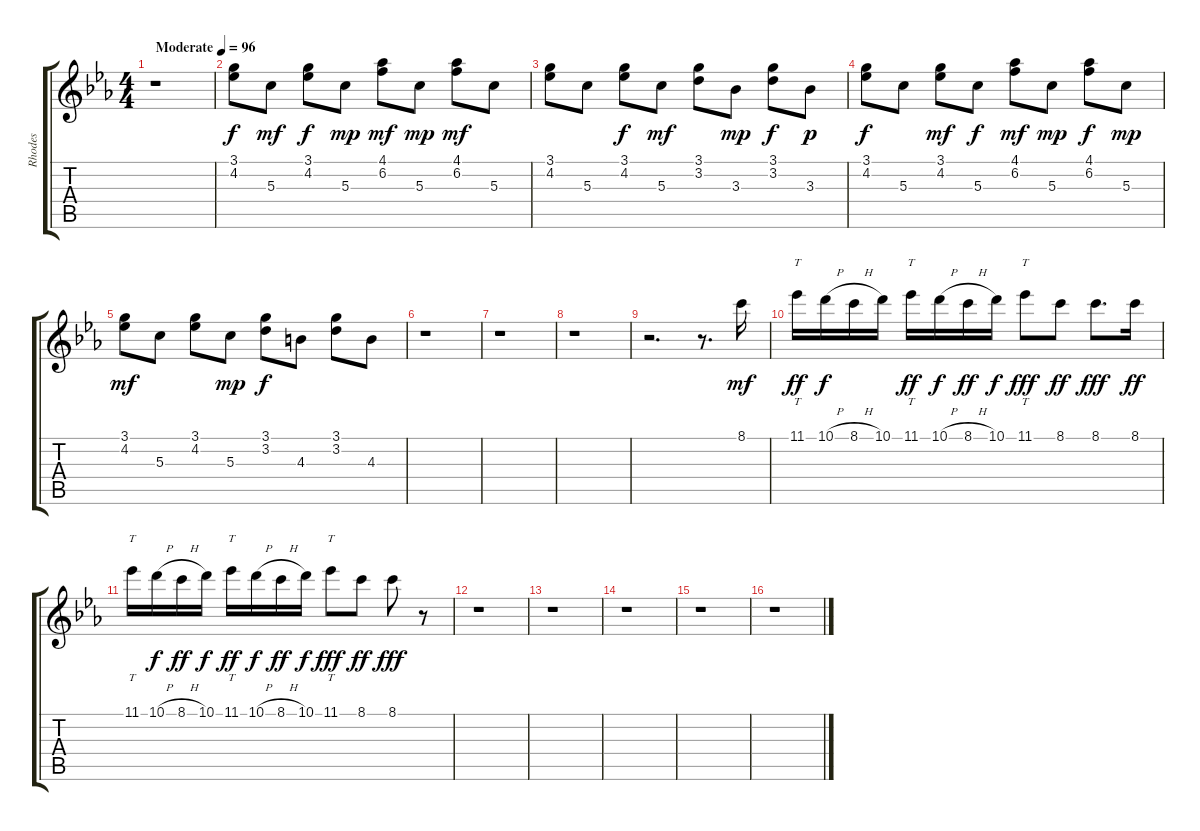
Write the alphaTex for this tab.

\track ("Rhodes" "Rhodes") {instrument electricguitarjazz}
\staff {score tabs}
\tuning (E4 B3 G3 D3 A2 E2) {hide}
\ts (4 4)
\tempo (96 "Moderate")
\clef g2
\ks eb
r.1{dy f instrument electricguitarjazz} |
(3.1 4.2).8 5.3.8{dy mf} (3.1 4.2).8{dy f} 5.3.8{dy mp} (4.1 6.2).8{dy mf} 5.3.8{dy mp} (4.1 6.2).8{dy mf} 5.3.8 |
(3.1 4.2).8 5.3.8 (3.1 4.2).8{dy f} 5.3.8{dy mf} (3.1 3.2).8 3.3.8{dy mp} (3.1 3.2).8{dy f} 3.3.8{dy p} |
(3.1 4.2).8{dy f} 5.3.8 (3.1 4.2).8{dy mf} 5.3.8{dy f} (4.1 6.2).8{dy mf} 5.3.8{dy mp} (4.1 6.2).8{dy f} 5.3.8{dy mp} |
(3.1 4.2).8{dy mf} 5.3.8 (3.1 4.2).8 5.3.8{dy mp} (3.1 3.2).8{dy f} 4.3.8 (3.1 3.2).8 4.3.8 |
r.1 |
r.1 |
r.1 |
r.2{d} r.8{d} 8.1.16{dy mf} |
11.1.16{tt dy ff} 10.1{h}.16{dy f} 8.1{h}.16 10.1.16 11.1.16{tt dy ff} 10.1{h}.16{dy f} 8.1{h}.16{dy ff} 10.1.16{dy f} 11.1.8{tt dy fff} 8.1.8{dy ff} 8.1.8{d dy fff} 8.1.16{dy ff} |
11.1.16{tt} 10.1{h}.16{dy f} 8.1{h}.16{dy ff} 10.1.16{dy f} 11.1.16{tt dy ff} 10.1{h}.16{dy f} 8.1{h}.16{dy ff} 10.1.16{dy f} 11.1.8{tt dy fff} 8.1.8{dy ff} 8.1.8{dy fff} r.8 |
r.1 |
r.1 |
r.1 |
r.1 |
r.1
